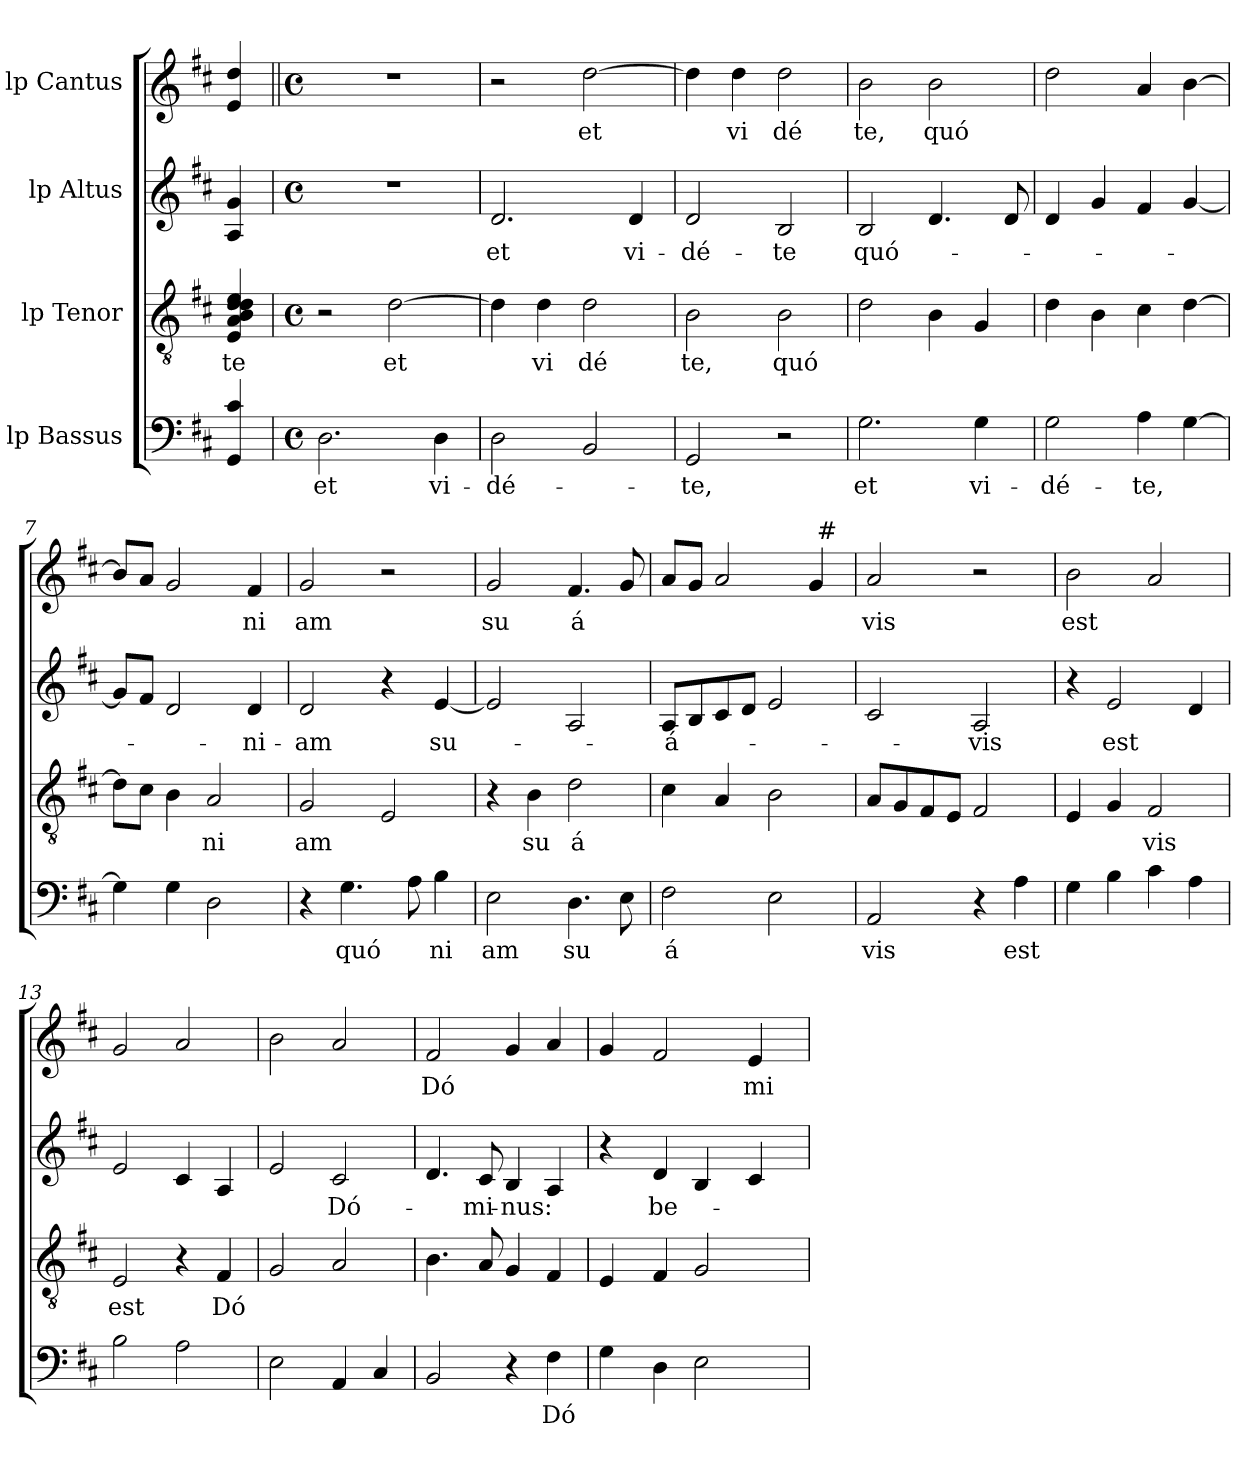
**kern	**text	**kern	**text	**kern	**text	**kern	**text
*part4	*part4	*part3	*part3	*part2	*part2	*part1	*part1
*staff4	*staff4	*staff3	*staff3	*staff2	*staff2	*staff1	*staff1
*I"lp Bassus	*	*I"lp Tenor	*	*I"lp Altus	*	*I"lp Cantus	*
!!LO:PB:g=z
*stria5	*	*stria5	*	*stria5	*	*stria5	*
*clefF4	*	*clefGv2	*	*clefG2	*	*clefG2	*
*k[f#c#]	*	*k[f#c#]	*	*k[f#c#]	*	*k[f#c#]	*
*D:	*	*D:	*	*D:	*	*D:	*
=1	=1	=1	=1	=1	=1	=1	=1
!	!	!	!LO:LY:b:cj	!	!	!	!
4c#/ 4GG/	.	4e/ 4E/ 4A/ 4B/ 4d/ 4d	te	4g/ 4A/	.	4dd/ 4e/	.
=2	=2||	=2	=2||	=2	=2||	=2||	=2||
*M4/4	*	*M4/4	*	*M4/4	*	*M4/4	*
*met(c)	*	*met(c)	*	*met(c)	*	*met(c)	*
!	!LO:LY:b:cj	!	!	!	!	!	!
2.D\	et	2r	.	1r	.	1r	.
!	!	!	!LO:LY:b:cj	!	!	!	!
.	.	[>2d\	et	.	.	.	.
!	!LO:LY:b:cj	!	!	!	!	!	!
4D\	vi-	.	.	.	.	.	.
=3	=3	=3	=3	=3	=3	=3	=3
!	!LO:LY:b:cj	!	!	!	!LO:LY:b:cj	!	!
2D\	-dé-	4d\]	.	2.d/	et	2r	.
!	!	!	!LO:LY:b:cj	!	!	!	!
.	.	4d\	vi	.	.	.	.
!	!	!	!LO:LY:b:cj	!	!	!	!LO:LY:b:cj
2BB/	.	2d\	dé	.	.	[>2dd\	et
!	!	!	!	!	!LO:LY:b:cj	!	!
.	.	.	.	4d/	vi-	.	.
=4	=4	=4	=4	=4	=4	=4	=4
!	!LO:LY:b:cj	!	!LO:LY:b:cj	!	!LO:LY:b:cj	!	!
2GG/	-te,	2B\	te,	2d/	-dé-	4dd\]	.
!	!	!	!	!	!	!	!LO:LY:b:cj
.	.	.	.	.	.	4dd\	vi
!	!	!	!LO:LY:b	!	!LO:LY:b:cj	!	!LO:LY:b:cj
2r	.	2B\	quó	2B/	-te	2dd\	dé
=5	=5	=5	=5	=5	=5	=5	=5
!	!LO:LY:b:cj	!	!	!	!LO:LY:b	!	!LO:LY:b:cj
2.G\	et	2d\	.	2B/	quó-	2b\	te,
!	!	!	!	!	!	!	!LO:LY:b
.	.	4B\	.	4.d/	.	2b\	quó
!	!LO:LY:b:cj	!	!	!	!	!	!
4G\	vi-	4G/	.	.	.	.	.
.	.	.	.	8d/	.	.	.
=6	=6	=6	=6	=6	=6	=6	=6
!	!LO:LY:b:cj	!	!	!	!	!	!
2G\	-dé-	4d\	.	4d/	.	2dd\	.
.	.	4B\	.	4g/	.	.	.
!	!LO:LY:b:cj	!	!	!	!	!	!
4A\	-te,	4c#\	.	4f#/	.	4a/	.
[>4G\	.	[>4d\	.	[<4g/	.	[<4b\	.
=7	=7	=7	=7	=7	=7	=7	=7
4G\]	.	8d\L]	.	8g/L]	.	8b/L]	.
.	.	8c#\J	.	8f#/J	.	8a/J	.
4G\	.	4B\	.	2d/	.	2g/	.
!	!	!	!LO:LY:b:cj	!	!	!	!
2D\	.	2A/	ni	.	.	.	.
!	!	!	!	!	!LO:LY:b:cj	!	!LO:LY:b:cj
.	.	.	.	4d/	-ni-	4f#/	ni
!!LO:LB:g=z
=8	=8	=8	=8	=8	=8	=8	=8
!	!	!	!LO:LY:b	!	!LO:LY:b:cj	!	!LO:LY:b:cj
4r	.	2G/	am	2d/	-am	2g/	am
!	!LO:LY:b	!	!	!	!	!	!
4.G\	quó	.	.	.	.	.	.
.	.	2E/	.	4r	.	2r	.
8A\	.	.	.	.	.	.	.
!	!LO:LY:b:cj	!	!	!	!LO:LY:b:cj	!	!
4B\	ni	.	.	[<4e/	su-	.	.
=9	=9	=9	=9	=9	=9	=9	=9
!	!LO:LY:b:cj	!	!	!	!	!	!LO:LY:b:cj
2E\	am	4r	.	2e/]	.	2g/	su
!	!	!	!LO:LY:b:cj	!	!	!	!
.	.	4B\	su	.	.	.	.
!	!LO:LY:b:cj	!	!LO:LY:b:cj	!	!	!	!LO:LY:b:cj
4.D\	su	2d\	á	2A/	.	4.f#/	á
8E\	.	.	.	.	.	8g/	.
=10	=10	=10	=10	=10	=10	=10	=10
!	!LO:LY:b:cj	!	!	!	!LO:LY:b:cj	!	!
*	*	*	*	*	*	*^	*
2F#\	á	4c#\	.	8A/L	-á-	8a/L	2ryy	.
.	.	.	.	8B/	.	8g/J	.	.
.	.	4A/	.	8c#/	.	2a/	.	.
.	.	.	.	8d/J	.	.	.	.
2E\	.	2B\	.	2e/	.	.	4ryy	.
.	.	.	.	.	.	4g/	64ryy	.
!	!	!	!	!	!	!	!LO:TX:a:t=#	!
.	.	.	.	.	.	.	8...ryy	.
=11	=11	=11	=11	=11	=11	=11	=11	=11
!	!LO:LY:b:cj	!	!	!	!	!	!	!LO:LY:b:cj
*	*	*	*	*	*	*v	*v	*
2AA/	vis	8A/L	.	2c#/	.	2a/	vis
.	.	8G/	.	.	.	.	.
.	.	8F#/	.	.	.	.	.
.	.	8E/J	.	.	.	.	.
!	!	!	!	!	!LO:LY:b:cj	!	!
4r	.	2F#/	.	2A/	-vis	2r	.
!	!LO:LY:b	!	!	!	!	!	!
4A\	est	.	.	.	.	.	.
=12	=12	=12	=12	=12	=12	=12	=12
!	!	!	!	!	!	!	!LO:LY:b
4G\	.	4E/	.	4r	.	2b\	est
!	!	!	!	!	!LO:LY:b	!	!
4B\	.	4G/	.	2e/	est	.	.
!	!	!	!LO:LY:b:cj	!	!	!	!
4c#\	.	2F#/	vis	.	.	2a/	.
4A\	.	.	.	4d/	.	.	.
=13	=13	=13	=13	=13	=13	=13	=13
!	!	!	!LO:LY:b:cj	!	!	!	!
2B\	.	2E/	est	2e/	.	2g/	.
2A\	.	4r	.	4c#/	.	2a/	.
!	!	!	!LO:LY:b:cj	!	!	!	!
.	.	4F#/	Dó	4A/	.	.	.
=14	=14	=14	=14	=14	=14	=14	=14
2E\	.	2G/	.	2e/	.	2b\	.
!	!	!	!	!	!LO:LY:b:cj	!	!
4AA/	.	2A/	.	2c#/	Dó-	2a/	.
4C#/	.	.	.	.	.	.	.
=15	=15	=15	=15	=15	=15	=15	=15
!	!	!	!	!	!	!	!LO:LY:b:cj
2BB/	.	4.B\	.	4.d/	.	2f#/	Dó
!	!	!	!	!	!LO:LY:b:cj	!	!
.	.	8A/	.	8c#/	-mi-	.	.
!	!	!	!	!	!LO:LY:b	!	!
4r	.	4G/	.	4B/	-nus:	4g/	.
!	!LO:LY:b:cj	!	!	!	!	!	!
4F#\	Dó	4F#/	.	4A/	.	4a/	.
!!LO:LB:g=z
=16	=16	=16	=16	=16	=16	=16	=16
*^	*	*	*	*	*	*	*
4G\	16.ryy	.	4E/	.	4r	.	4g/	.
.	2ryy	.	.	.	.	.	.	.
!	!	!	!	!	!	!LO:LY:b:cj	!	!
4D\	.	.	4F#/	.	4d/	be-	2f#/	.
2E\	.	.	2G/	.	4B/	.	.	.
.	4ryy	.	.	.	.	.	.	.
!	!	!	!	!	!	!	!	!LO:LY:b:cj
.	.	.	.	.	4c#/	.	4e/	mi-
.	8ryy	.	.	.	.	.	.	.
.	32ryy	.	.	.	.	.	.	.
*v	*v	*	*	*	*	*	*	*
=	=	=	=	=	=	=	=
*-	*-	*-	*-	*-	*-	*-	*-
